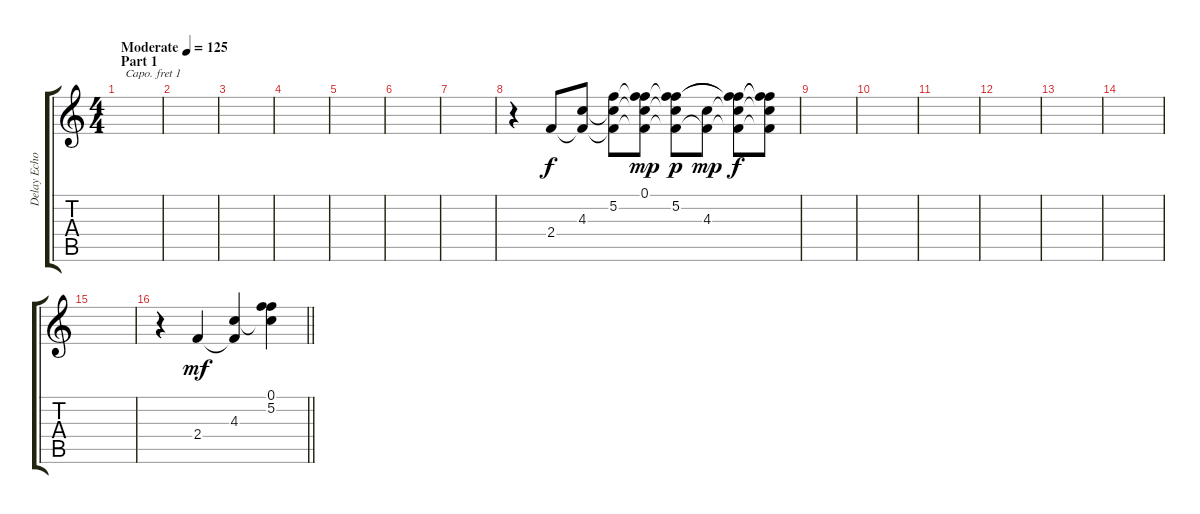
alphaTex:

\track ("Delay Echo" "Delay Echo") {instrument acousticguitarsteel}
\staff {score tabs}
\capo 1
\tuning (E4 B3 G3 D3 A2 E2) {hide}
\ts (4 4)
\section ("" "Part 1")
\tempo (125 "Moderate")
\clef g2
\ks c
|
|
|
|
|
|
|
r.4 2.4.8 (4.3 2.4{t}).8 (5.2 4.3{t} 2.4{t}).8 (0.1 5.2{t} 4.3{t} 2.4{t}).8{dy mp} (0.1{t} 5.2 4.3{t} 2.4{t}).8{dy p} (4.3 2.4{t}).8{dy mp} (0.1{t} 5.2{t} 4.3{t} 2.4{t}).8{dy f} (0.1{t} 5.2{t} 4.3{t} 2.4{t}).8 |
|
|
|
|
|
|
|
\barLineRight lightlight
r.4 2.4.4{dy mf} (4.3 2.4{t}).4 (0.1 5.2 4.3{t}).4
